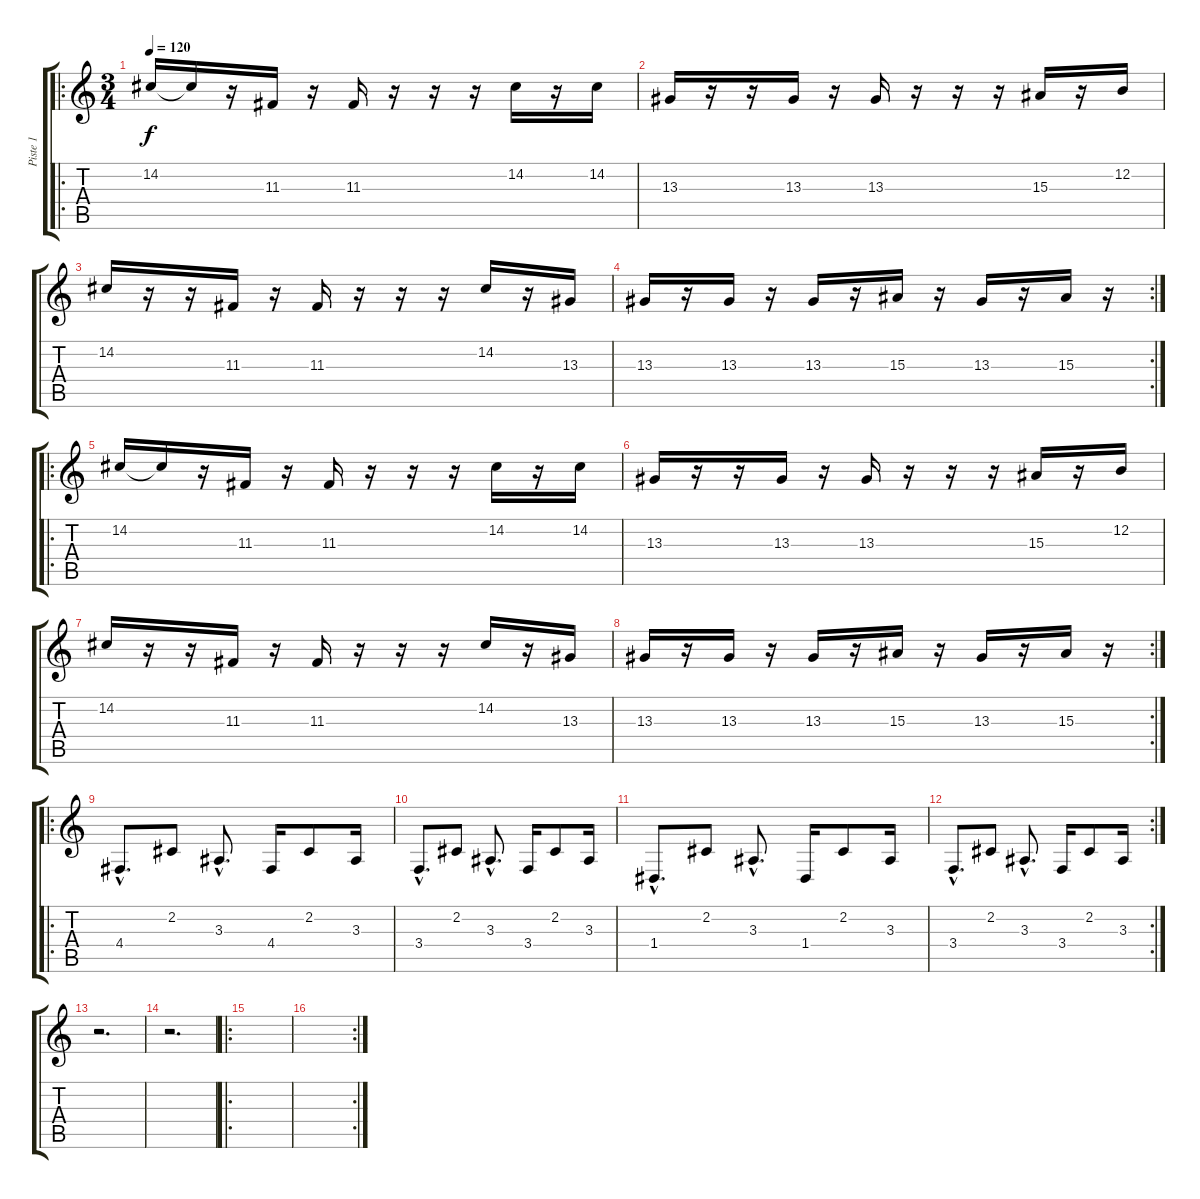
\track ("Piste 1" "Piste 1") {instrument acousticgrandpiano}
\staff {score tabs}
\tuning (E4 B3 G3 D3 A2 E2) {hide}
\ro
\ts (3 4)
\tempo 120
\clef g2
\ks c
14.2.16{dy f} 14.2{t}.16 r.16 11.3.16 r.16 11.3.16 r.16 r.16 r.16 14.2.16 r.16 14.2.16 |
13.3.16 r.16 r.16 13.3.16 r.16 13.3.16 r.16 r.16 r.16 15.3.16 r.16 12.2.16 |
14.2.16 r.16 r.16 11.3.16 r.16 11.3.16 r.16 r.16 r.16 14.2.16 r.16 13.3.16 |
\rc 2
13.3.16 r.16 13.3.16 r.16 13.3.16 r.16 15.3.16 r.16 13.3.16 r.16 15.3.16 r.16 |
\ro
14.2.16 14.2{t}.16 r.16 11.3.16 r.16 11.3.16 r.16 r.16 r.16 14.2.16 r.16 14.2.16 |
13.3.16 r.16 r.16 13.3.16 r.16 13.3.16 r.16 r.16 r.16 15.3.16 r.16 12.2.16 |
14.2.16 r.16 r.16 11.3.16 r.16 11.3.16 r.16 r.16 r.16 14.2.16 r.16 13.3.16 |
\rc 2
13.3.16 r.16 13.3.16 r.16 13.3.16 r.16 15.3.16 r.16 13.3.16 r.16 15.3.16 r.16 |
\ro
4.4{hac}.8{d} 2.2.8 3.3{hac}.8{d} 4.4.16 2.2.8 3.3.16 |
3.4{hac}.8{d} 2.2.8 3.3{hac}.8{d} 3.4.16 2.2.8 3.3.16 |
1.4{hac}.8{d} 2.2.8 3.3{hac}.8{d} 1.4.16 2.2.8 3.3.16 |
\rc 2
3.4{hac}.8{d} 2.2.8 3.3{hac}.8{d} 3.4.16 2.2.8 3.3.16 |
r.2{d} |
r.2{d} |
\ro
|
\rc 2
